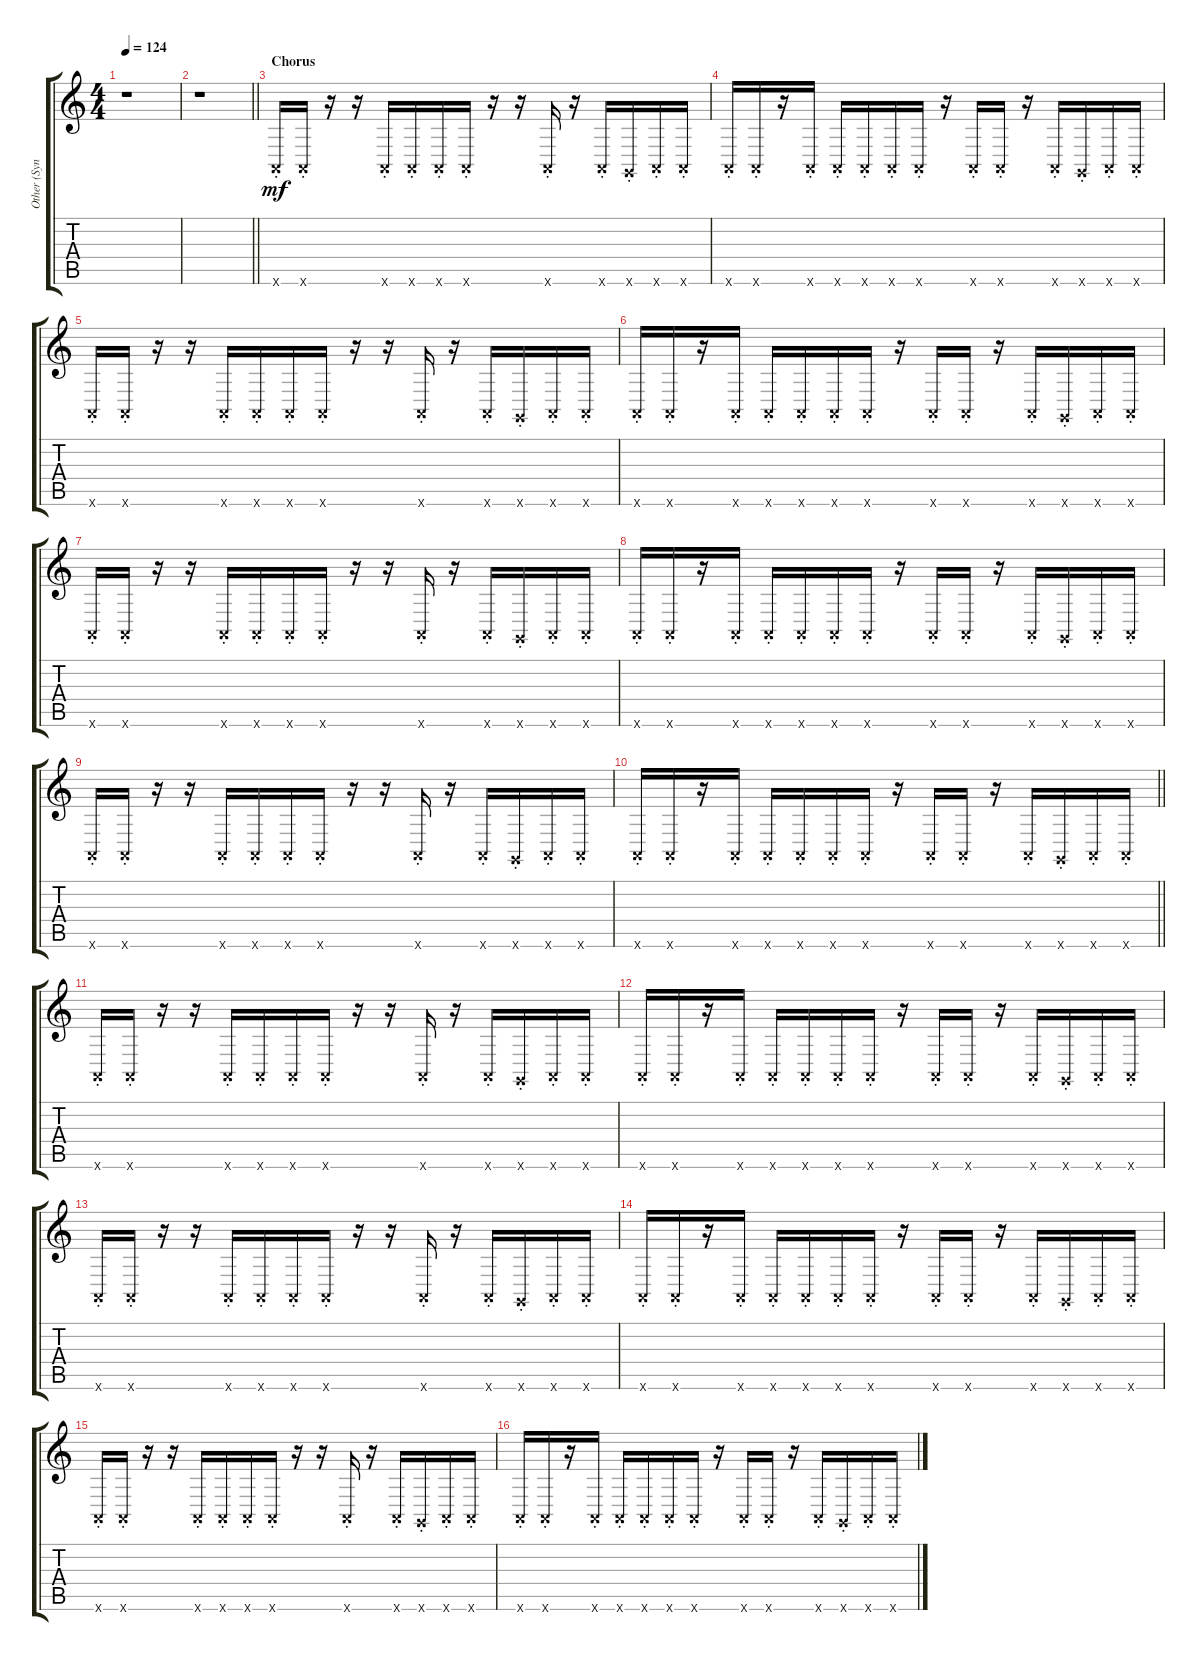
\track ("Other (Synthesizer)" "Other (Syn") {instrument lead2sawtooth}
\staff {score tabs}
\tuning (E4 B3 G3 D3 A2 E2) {hide}
\ts (4 4)
\tempo 124
\clef g2
\ks c
r.1{dy mf} |
\barLineRight lightlight
r.1 |
\section ("" "Chorus")
5.6{st x}.16 5.6{st x}.16 r.16 r.16 5.6{st x}.16 5.6{st x}.16 5.6{st x}.16 5.6{st x}.16 r.16 r.16 5.6{st x}.16 r.16 5.6{st x}.16 3.6{st x}.16 5.6{st x}.16 5.6{st x}.16 |
5.6{st x}.16 5.6{st x}.16 r.16 5.6{st x}.16 5.6{st x}.16 5.6{st x}.16 5.6{st x}.16 5.6{st x}.16 r.16 5.6{st x}.16 5.6{st x}.16 r.16 5.6{st x}.16 3.6{st x}.16 5.6{st x}.16 5.6{st x}.16 |
5.6{st x}.16 5.6{st x}.16 r.16 r.16 5.6{st x}.16 5.6{st x}.16 5.6{st x}.16 5.6{st x}.16 r.16 r.16 5.6{st x}.16 r.16 5.6{st x}.16 3.6{st x}.16 5.6{st x}.16 5.6{st x}.16 |
5.6{st x}.16 5.6{st x}.16 r.16 5.6{st x}.16 5.6{st x}.16 5.6{st x}.16 5.6{st x}.16 5.6{st x}.16 r.16 5.6{st x}.16 5.6{st x}.16 r.16 5.6{st x}.16 3.6{st x}.16 5.6{st x}.16 5.6{st x}.16 |
5.6{st x}.16 5.6{st x}.16 r.16 r.16 5.6{st x}.16 5.6{st x}.16 5.6{st x}.16 5.6{st x}.16 r.16 r.16 5.6{st x}.16 r.16 5.6{st x}.16 3.6{st x}.16 5.6{st x}.16 5.6{st x}.16 |
5.6{st x}.16 5.6{st x}.16 r.16 5.6{st x}.16 5.6{st x}.16 5.6{st x}.16 5.6{st x}.16 5.6{st x}.16 r.16 5.6{st x}.16 5.6{st x}.16 r.16 5.6{st x}.16 3.6{st x}.16 5.6{st x}.16 5.6{st x}.16 |
5.6{st x}.16 5.6{st x}.16 r.16 r.16 5.6{st x}.16 5.6{st x}.16 5.6{st x}.16 5.6{st x}.16 r.16 r.16 5.6{st x}.16 r.16 5.6{st x}.16 3.6{st x}.16 5.6{st x}.16 5.6{st x}.16 |
\barLineRight lightlight
5.6{st x}.16 5.6{st x}.16 r.16 5.6{st x}.16 5.6{st x}.16 5.6{st x}.16 5.6{st x}.16 5.6{st x}.16 r.16 5.6{st x}.16 5.6{st x}.16 r.16 5.6{st x}.16 3.6{st x}.16 5.6{st x}.16 5.6{st x}.16 |
5.6{st x}.16 5.6{st x}.16 r.16 r.16 5.6{st x}.16 5.6{st x}.16 5.6{st x}.16 5.6{st x}.16 r.16 r.16 5.6{st x}.16 r.16 5.6{st x}.16 3.6{st x}.16 5.6{st x}.16 5.6{st x}.16 |
5.6{st x}.16 5.6{st x}.16 r.16 5.6{st x}.16 5.6{st x}.16 5.6{st x}.16 5.6{st x}.16 5.6{st x}.16 r.16 5.6{st x}.16 5.6{st x}.16 r.16 5.6{st x}.16 3.6{st x}.16 5.6{st x}.16 5.6{st x}.16 |
5.6{st x}.16 5.6{st x}.16 r.16 r.16 5.6{st x}.16 5.6{st x}.16 5.6{st x}.16 5.6{st x}.16 r.16 r.16 5.6{st x}.16 r.16 5.6{st x}.16 3.6{st x}.16 5.6{st x}.16 5.6{st x}.16 |
5.6{st x}.16 5.6{st x}.16 r.16 5.6{st x}.16 5.6{st x}.16 5.6{st x}.16 5.6{st x}.16 5.6{st x}.16 r.16 5.6{st x}.16 5.6{st x}.16 r.16 5.6{st x}.16 3.6{st x}.16 5.6{st x}.16 5.6{st x}.16 |
5.6{st x}.16 5.6{st x}.16 r.16 r.16 5.6{st x}.16 5.6{st x}.16 5.6{st x}.16 5.6{st x}.16 r.16 r.16 5.6{st x}.16 r.16 5.6{st x}.16 3.6{st x}.16 5.6{st x}.16 5.6{st x}.16 |
5.6{st x}.16 5.6{st x}.16 r.16 5.6{st x}.16 5.6{st x}.16 5.6{st x}.16 5.6{st x}.16 5.6{st x}.16 r.16 5.6{st x}.16 5.6{st x}.16 r.16 5.6{st x}.16 3.6{st x}.16 5.6{st x}.16 5.6{st x}.16
